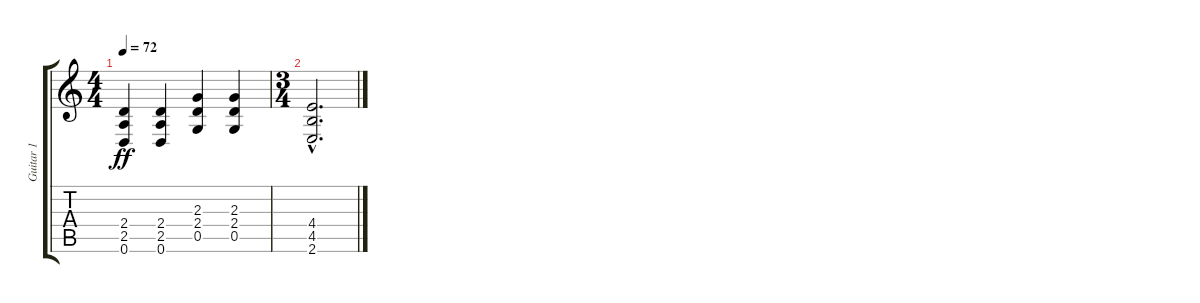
\track ("Guitar 1" "Guitar 1") {instrument distortionguitar}
\staff {score tabs}
\tuning (D4 A3 F3 C3 G2 D2) {hide}
\ts (4 4)
\tempo 72
\clef g2
\ks c
(2.4 2.5 0.6).4{dy ff volume 2} (2.4 2.5 0.6).4 (2.3 2.4 0.5).4 (2.3 2.4 0.5).4 |
\ts (3 4)
(4.4{hac} 4.5{hac} 2.6{hac}).2{d volume 0}
